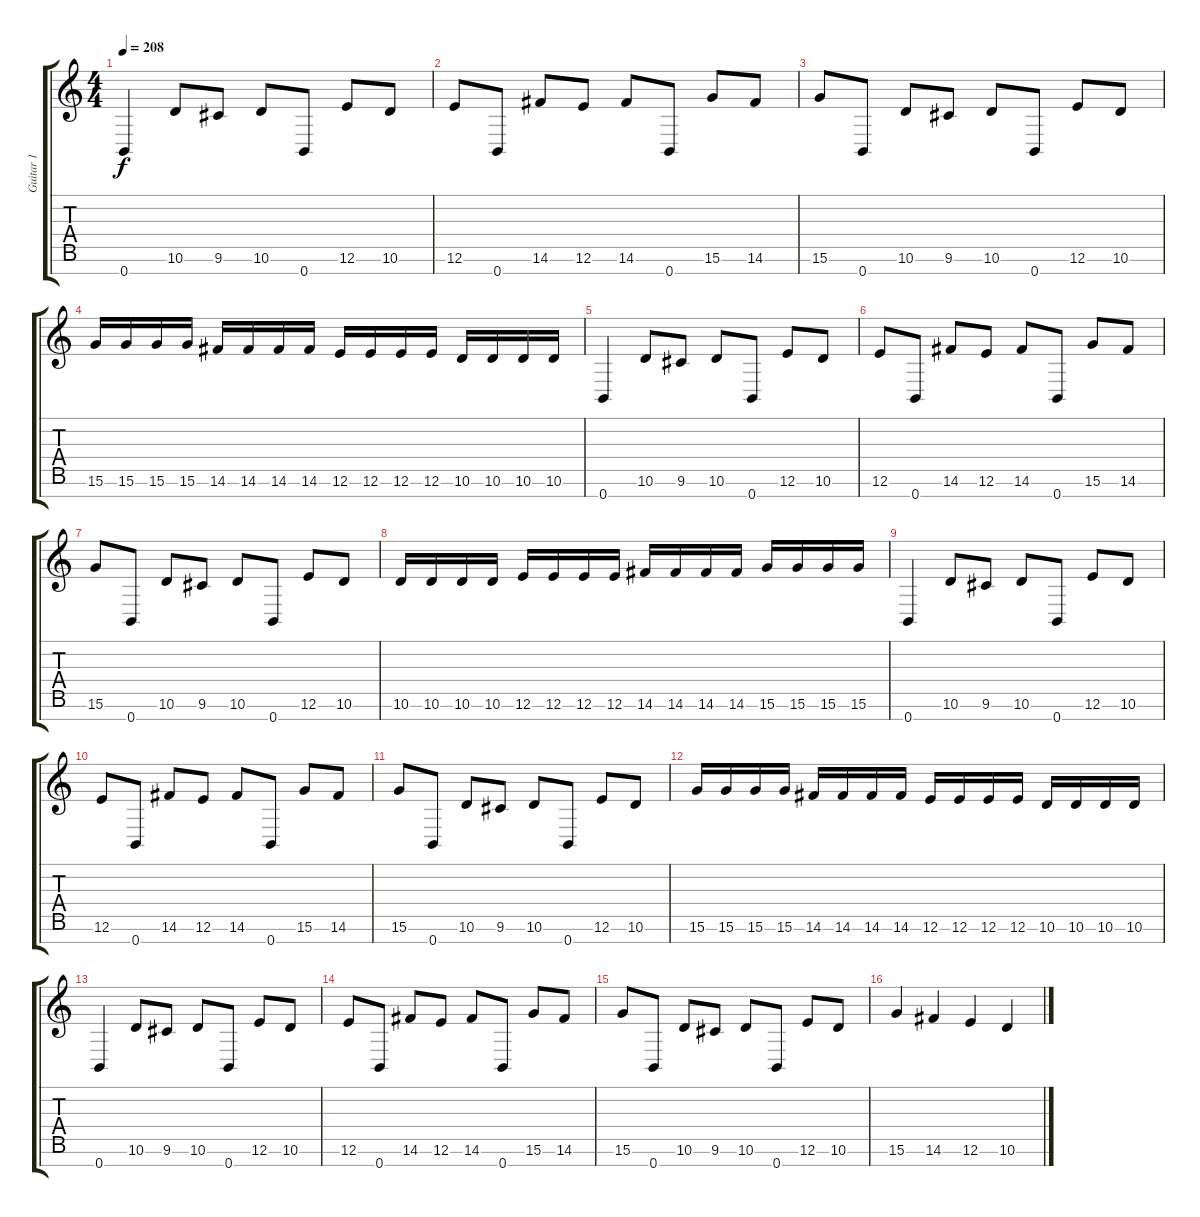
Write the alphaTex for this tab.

\track ("Guitar 1" "Guitar 1") {instrument distortionguitar}
\staff {score tabs}
\tuning (E4 B3 G3 D3 A2 E2 B1) {hide}
\ts (4 4)
\tempo 208
\clef g2
\ks c
0.7.4{dy f} 10.6.8 9.6.8 10.6.8 0.7.8 12.6.8 10.6.8 |
12.6.8 0.7.8 14.6.8 12.6.8 14.6.8 0.7.8 15.6.8 14.6.8 |
15.6.8 0.7.8 10.6.8 9.6.8 10.6.8 0.7.8 12.6.8 10.6.8 |
15.6.16 15.6.16 15.6.16 15.6.16 14.6.16 14.6.16 14.6.16 14.6.16 12.6.16 12.6.16 12.6.16 12.6.16 10.6.16 10.6.16 10.6.16 10.6.16 |
0.7.4 10.6.8 9.6.8 10.6.8 0.7.8 12.6.8 10.6.8 |
12.6.8 0.7.8 14.6.8 12.6.8 14.6.8 0.7.8 15.6.8 14.6.8 |
15.6.8 0.7.8 10.6.8 9.6.8 10.6.8 0.7.8 12.6.8 10.6.8 |
10.6.16 10.6.16 10.6.16 10.6.16 12.6.16 12.6.16 12.6.16 12.6.16 14.6.16 14.6.16 14.6.16 14.6.16 15.6.16 15.6.16 15.6.16 15.6.16 |
0.7.4 10.6.8 9.6.8 10.6.8 0.7.8 12.6.8 10.6.8 |
12.6.8 0.7.8 14.6.8 12.6.8 14.6.8 0.7.8 15.6.8 14.6.8 |
15.6.8 0.7.8 10.6.8 9.6.8 10.6.8 0.7.8 12.6.8 10.6.8 |
15.6.16 15.6.16 15.6.16 15.6.16 14.6.16 14.6.16 14.6.16 14.6.16 12.6.16 12.6.16 12.6.16 12.6.16 10.6.16 10.6.16 10.6.16 10.6.16 |
0.7.4 10.6.8 9.6.8 10.6.8 0.7.8 12.6.8 10.6.8 |
12.6.8 0.7.8 14.6.8 12.6.8 14.6.8 0.7.8 15.6.8 14.6.8 |
15.6.8 0.7.8 10.6.8 9.6.8 10.6.8 0.7.8 12.6.8 10.6.8 |
15.6.4 14.6.4 12.6.4 10.6.4
